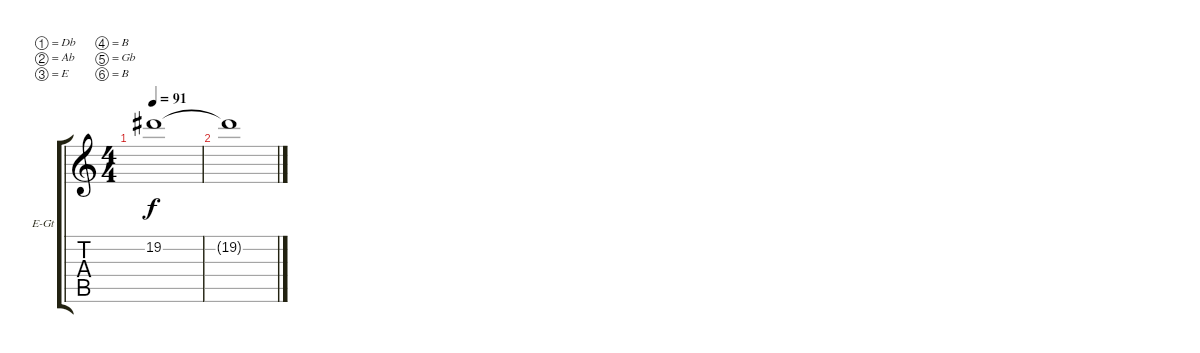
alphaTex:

\defaultSystemsLayout 4
\bracketExtendMode groupsimilarinstruments
\firstSystemTrackNameOrientation horizontal
\otherSystemsTrackNameOrientation horizontal
\track ("Electric Guitar" "E-Gt") {instrument distortionguitar}
\staff {score tabs}
\tuning (Db4 Ab3 E3 B2 Gb2 B1)
\ts (4 4)
\tempo 91
\clef g2
\ks c
19.2{t}.1{dy f} |
19.2{t}.1
